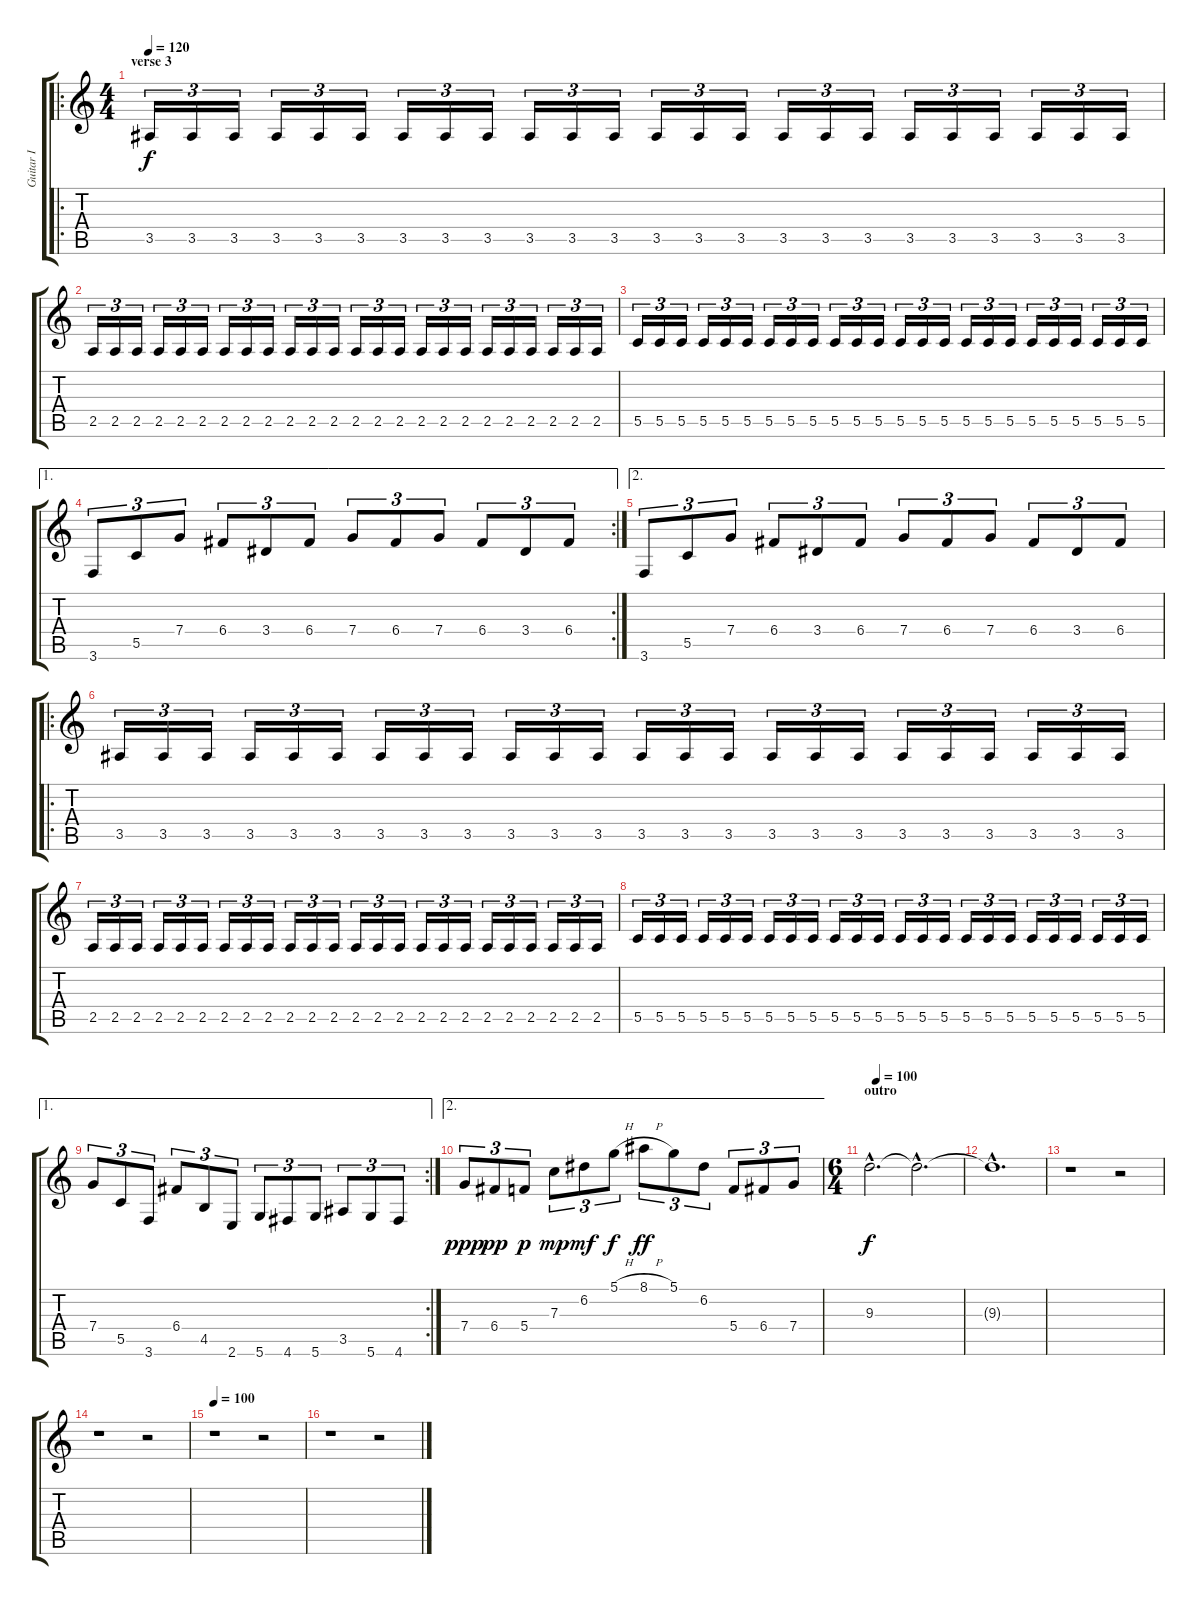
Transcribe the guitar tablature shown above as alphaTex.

\track ("Guitar I" "Guitar I") {instrument overdrivenguitar}
\staff {score tabs}
\tuning (D4 A3 F3 C3 G2 D2) {hide}
\ro
\ts (4 4)
\section ("" "verse 3")
\tempo 120
\clef g2
\ks c
3.5.16{tu (3 2) dy f} 3.5.16{tu (3 2)} 3.5.16{tu (3 2)} 3.5.16{tu (3 2)} 3.5.16{tu (3 2)} 3.5.16{tu (3 2)} 3.5.16{tu (3 2)} 3.5.16{tu (3 2)} 3.5.16{tu (3 2)} 3.5.16{tu (3 2)} 3.5.16{tu (3 2)} 3.5.16{tu (3 2)} 3.5.16{tu (3 2)} 3.5.16{tu (3 2)} 3.5.16{tu (3 2)} 3.5.16{tu (3 2)} 3.5.16{tu (3 2)} 3.5.16{tu (3 2)} 3.5.16{tu (3 2)} 3.5.16{tu (3 2)} 3.5.16{tu (3 2)} 3.5.16{tu (3 2)} 3.5.16{tu (3 2)} 3.5.16{tu (3 2)} |
2.5.16{tu (3 2)} 2.5.16{tu (3 2)} 2.5.16{tu (3 2)} 2.5.16{tu (3 2)} 2.5.16{tu (3 2)} 2.5.16{tu (3 2)} 2.5.16{tu (3 2)} 2.5.16{tu (3 2)} 2.5.16{tu (3 2)} 2.5.16{tu (3 2)} 2.5.16{tu (3 2)} 2.5.16{tu (3 2)} 2.5.16{tu (3 2)} 2.5.16{tu (3 2)} 2.5.16{tu (3 2)} 2.5.16{tu (3 2)} 2.5.16{tu (3 2)} 2.5.16{tu (3 2)} 2.5.16{tu (3 2)} 2.5.16{tu (3 2)} 2.5.16{tu (3 2)} 2.5.16{tu (3 2)} 2.5.16{tu (3 2)} 2.5.16{tu (3 2)} |
5.5.16{tu (3 2)} 5.5.16{tu (3 2)} 5.5.16{tu (3 2)} 5.5.16{tu (3 2)} 5.5.16{tu (3 2)} 5.5.16{tu (3 2)} 5.5.16{tu (3 2)} 5.5.16{tu (3 2)} 5.5.16{tu (3 2)} 5.5.16{tu (3 2)} 5.5.16{tu (3 2)} 5.5.16{tu (3 2)} 5.5.16{tu (3 2)} 5.5.16{tu (3 2)} 5.5.16{tu (3 2)} 5.5.16{tu (3 2)} 5.5.16{tu (3 2)} 5.5.16{tu (3 2)} 5.5.16{tu (3 2)} 5.5.16{tu (3 2)} 5.5.16{tu (3 2)} 5.5.16{tu (3 2)} 5.5.16{tu (3 2)} 5.5.16{tu (3 2)} |
\ae 1
\rc 2
3.6.8{tu (3 2)} 5.5.8{tu (3 2)} 7.4.8{tu (3 2)} 6.4.8{tu (3 2)} 3.4.8{tu (3 2)} 6.4.8{tu (3 2)} 7.4.8{tu (3 2)} 6.4.8{tu (3 2)} 7.4.8{tu (3 2)} 6.4.8{tu (3 2)} 3.4.8{tu (3 2)} 6.4.8{tu (3 2)} |
\ae 2
3.6.8{tu (3 2)} 5.5.8{tu (3 2)} 7.4.8{tu (3 2)} 6.4.8{tu (3 2)} 3.4.8{tu (3 2)} 6.4.8{tu (3 2)} 7.4.8{tu (3 2)} 6.4.8{tu (3 2)} 7.4.8{tu (3 2)} 6.4.8{tu (3 2)} 3.4.8{tu (3 2)} 6.4.8{tu (3 2)} |
\ro
3.5.16{tu (3 2)} 3.5.16{tu (3 2)} 3.5.16{tu (3 2)} 3.5.16{tu (3 2)} 3.5.16{tu (3 2)} 3.5.16{tu (3 2)} 3.5.16{tu (3 2)} 3.5.16{tu (3 2)} 3.5.16{tu (3 2)} 3.5.16{tu (3 2)} 3.5.16{tu (3 2)} 3.5.16{tu (3 2)} 3.5.16{tu (3 2)} 3.5.16{tu (3 2)} 3.5.16{tu (3 2)} 3.5.16{tu (3 2)} 3.5.16{tu (3 2)} 3.5.16{tu (3 2)} 3.5.16{tu (3 2)} 3.5.16{tu (3 2)} 3.5.16{tu (3 2)} 3.5.16{tu (3 2)} 3.5.16{tu (3 2)} 3.5.16{tu (3 2)} |
2.5.16{tu (3 2)} 2.5.16{tu (3 2)} 2.5.16{tu (3 2)} 2.5.16{tu (3 2)} 2.5.16{tu (3 2)} 2.5.16{tu (3 2)} 2.5.16{tu (3 2)} 2.5.16{tu (3 2)} 2.5.16{tu (3 2)} 2.5.16{tu (3 2)} 2.5.16{tu (3 2)} 2.5.16{tu (3 2)} 2.5.16{tu (3 2)} 2.5.16{tu (3 2)} 2.5.16{tu (3 2)} 2.5.16{tu (3 2)} 2.5.16{tu (3 2)} 2.5.16{tu (3 2)} 2.5.16{tu (3 2)} 2.5.16{tu (3 2)} 2.5.16{tu (3 2)} 2.5.16{tu (3 2)} 2.5.16{tu (3 2)} 2.5.16{tu (3 2)} |
5.5.16{tu (3 2)} 5.5.16{tu (3 2)} 5.5.16{tu (3 2)} 5.5.16{tu (3 2)} 5.5.16{tu (3 2)} 5.5.16{tu (3 2)} 5.5.16{tu (3 2)} 5.5.16{tu (3 2)} 5.5.16{tu (3 2)} 5.5.16{tu (3 2)} 5.5.16{tu (3 2)} 5.5.16{tu (3 2)} 5.5.16{tu (3 2)} 5.5.16{tu (3 2)} 5.5.16{tu (3 2)} 5.5.16{tu (3 2)} 5.5.16{tu (3 2)} 5.5.16{tu (3 2)} 5.5.16{tu (3 2)} 5.5.16{tu (3 2)} 5.5.16{tu (3 2)} 5.5.16{tu (3 2)} 5.5.16{tu (3 2)} 5.5.16{tu (3 2)} |
\ae 1
\rc 2
7.4.8{tu (3 2)} 5.5.8{tu (3 2)} 3.6.8{tu (3 2)} 6.4.8{tu (3 2)} 4.5.8{tu (3 2)} 2.6.8{tu (3 2)} 5.6.8{tu (3 2)} 4.6.8{tu (3 2)} 5.6.8{tu (3 2)} 3.5.8{tu (3 2)} 5.6.8{tu (3 2)} 4.6.8{tu (3 2)} |
\ae 2
7.4.8{tu (3 2) dy ppp} 6.4.8{tu (3 2) dy pp} 5.4.8{tu (3 2) dy p} 7.3.8{tu (3 2) dy mp} 6.2.8{tu (3 2) dy mf} 5.1{h}.8{tu (3 2) dy f} 8.1{h}.8{tu (3 2) dy ff} 5.1.8{tu (3 2)} 6.2.8{tu (3 2)} 5.4.8{tu (3 2)} 6.4.8{tu (3 2)} 7.4.8{tu (3 2)} |
\ts (6 4)
\section ("" "outro")
\tempo (100 0.08333333333333333)
9.3{hac}.2{d dy f} 9.3{hac t}.2{d volume 0} |
9.3{hac t}.1{d} |
r.1 r.2 |
r.1 r.2 |
\tempo 100
r.1 r.2 |
r.1 r.2
